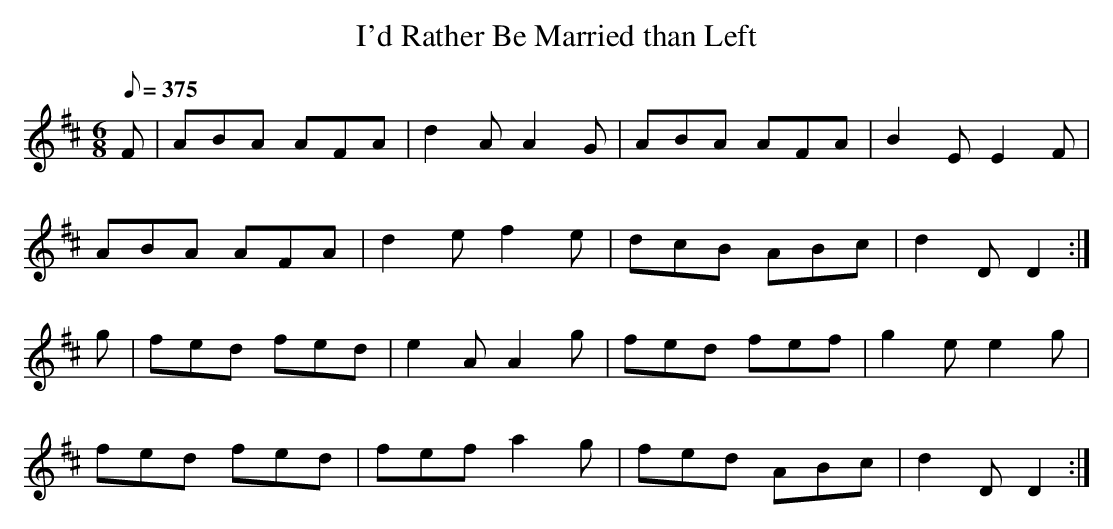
X:1
T: I'd Rather Be Married than Left
L: 1/8
M: 6/8
Q: 375
K: D
F|ABA AFA|d2A A2G|ABA AFA|B2E E2F|
ABA AFA|d2e f2e|dcB ABc|d2D D2 :|
g|fed fed|e2A A2g|fed fef|g2e e2g|
fed fed|fef a2g|fed ABc|d2D D2 :|
